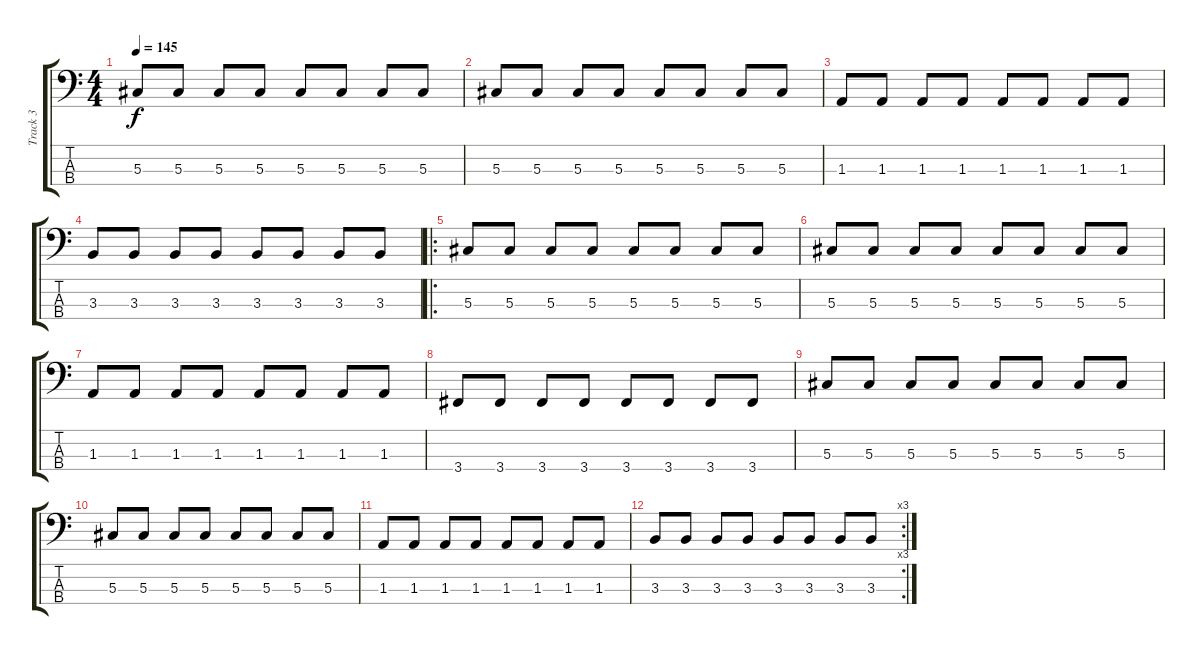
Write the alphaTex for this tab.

\track ("Track 3" "Track 3") {instrument electricbassfinger}
\staff {score tabs}
\tuning (Gb2 Db2 Ab1 Eb1) {hide}
\ts (4 4)
\tempo 145
\clef f4
\ks c
5.3.8{dy f} 5.3.8 5.3.8 5.3.8 5.3.8 5.3.8 5.3.8 5.3.8 |
5.3.8 5.3.8 5.3.8 5.3.8 5.3.8 5.3.8 5.3.8 5.3.8 |
1.3.8 1.3.8 1.3.8 1.3.8 1.3.8 1.3.8 1.3.8 1.3.8 |
3.3.8 3.3.8 3.3.8 3.3.8 3.3.8 3.3.8 3.3.8 3.3.8 |
\ro
5.3.8 5.3.8 5.3.8 5.3.8 5.3.8 5.3.8 5.3.8 5.3.8 |
5.3.8 5.3.8 5.3.8 5.3.8 5.3.8 5.3.8 5.3.8 5.3.8 |
1.3.8 1.3.8 1.3.8 1.3.8 1.3.8 1.3.8 1.3.8 1.3.8 |
3.4.8 3.4.8 3.4.8 3.4.8 3.4.8 3.4.8 3.4.8 3.4.8 |
5.3.8 5.3.8 5.3.8 5.3.8 5.3.8 5.3.8 5.3.8 5.3.8 |
5.3.8 5.3.8 5.3.8 5.3.8 5.3.8 5.3.8 5.3.8 5.3.8 |
1.3.8 1.3.8 1.3.8 1.3.8 1.3.8 1.3.8 1.3.8 1.3.8 |
\rc 3
3.3.8 3.3.8 3.3.8 3.3.8 3.3.8 3.3.8 3.3.8 3.3.8
